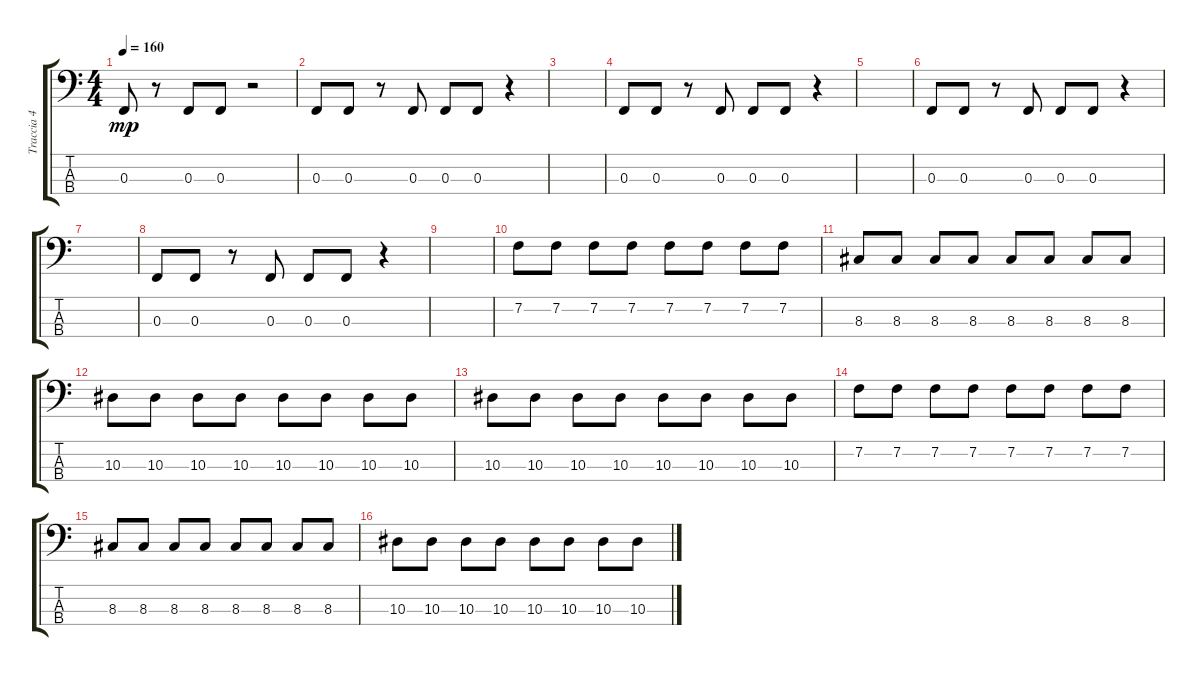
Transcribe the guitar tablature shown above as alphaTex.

\track ("Traccia 4" "Traccia 4") {instrument electricbassfinger}
\staff {score tabs}
\tuning (Eb2 Bb1 F1 Bb0) {hide}
\ts (4 4)
\tempo 160
\clef f4
\ks c
0.3.8{dy mp} r.8 0.3.8 0.3.8 r.2 |
0.3.8 0.3.8 r.8 0.3.8 0.3.8 0.3.8 r.4 |
|
0.3.8 0.3.8 r.8 0.3.8 0.3.8 0.3.8 r.4 |
|
0.3.8 0.3.8 r.8 0.3.8 0.3.8 0.3.8 r.4 |
|
0.3.8 0.3.8 r.8 0.3.8 0.3.8 0.3.8 r.4 |
|
7.2.8 7.2.8 7.2.8 7.2.8 7.2.8 7.2.8 7.2.8 7.2.8 |
8.3.8 8.3.8 8.3.8 8.3.8 8.3.8 8.3.8 8.3.8 8.3.8 |
10.3.8 10.3.8 10.3.8 10.3.8 10.3.8 10.3.8 10.3.8 10.3.8 |
10.3.8 10.3.8 10.3.8 10.3.8 10.3.8 10.3.8 10.3.8 10.3.8 |
7.2.8 7.2.8 7.2.8 7.2.8 7.2.8 7.2.8 7.2.8 7.2.8 |
8.3.8 8.3.8 8.3.8 8.3.8 8.3.8 8.3.8 8.3.8 8.3.8 |
10.3.8 10.3.8 10.3.8 10.3.8 10.3.8 10.3.8 10.3.8 10.3.8
